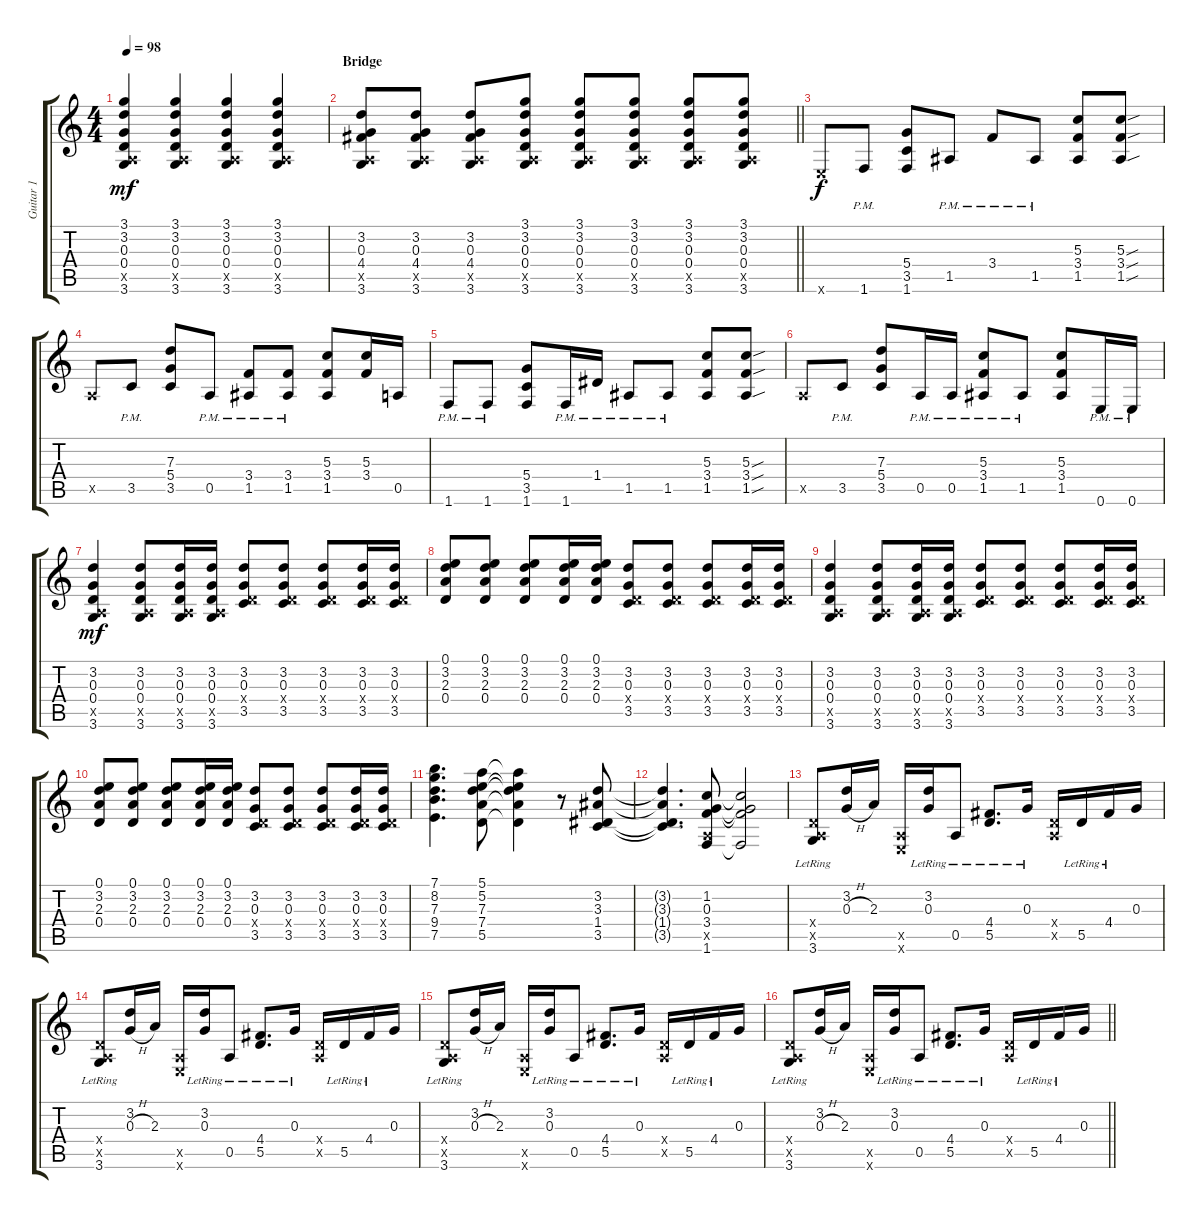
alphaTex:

\track ("Guitar 1" "Guitar 1") {instrument acousticguitarsteel}
\staff {score tabs}
\tuning (E4 B3 G3 D3 A2 E2) {hide}
\ts (4 4)
\tempo 98
\clef g2
\ks c
(3.1 3.2 0.3 0.4 0.5{x} 3.6).4{dy mf} (3.1 3.2 0.3 0.4 0.5{x} 3.6).4 (3.1 3.2 0.3 0.4 0.5{x} 3.6).4 (3.1 3.2 0.3 0.4 0.5{x} 3.6).4 |
\section ("" "Bridge")
\barLineRight lightlight
(3.2 0.3 4.4 0.5{x} 3.6).8 (3.2 0.3 4.4 0.5{x} 3.6).8 (3.2 0.3 4.4 0.5{x} 3.6).8 (3.1 3.2 0.3 0.4 0.5{x} 3.6).8 (3.1 3.2 0.3 0.4 0.5{x} 3.6).8 (3.1 3.2 0.3 0.4 0.5{x} 3.6).8 (3.1 3.2 0.3 0.4 0.5{x} 3.6).8 (3.1 3.2 0.3 0.4 0.5{x} 3.6).8 |
0.6{x}.8{dy f} 1.6{pm}.8 (5.4 3.5 1.6).8 1.5{pm}.8 3.4{pm}.8 1.5{pm}.8 (5.3 3.4 1.5).8 (5.3{sou} 3.4{sou} 1.5{sou}).8 |
0.5{x}.8 3.5{pm}.8 (7.3 5.4 3.5).8 0.5{pm}.8 (3.4{pm} 1.5{pm}).8 (3.4{pm} 1.5{pm}).8 (5.3 3.4 1.5).8 (5.3 3.4).16 0.5.16 |
1.6{pm}.8 1.6{pm}.8 (5.4 3.5 1.6).8 1.6{pm}.16 1.4{pm}.16 1.5{pm}.8 1.5{pm}.8 (5.3 3.4 1.5).8 (5.3{sou} 3.4{sou} 1.5{sou}).8 |
0.5{x}.8 3.5{pm}.8 (7.3 5.4 3.5).8 0.5{pm}.16 0.5{pm}.16 (5.3{pm} 3.4{pm} 1.5{pm}).8 1.5{pm}.8 (5.3 3.4 1.5).8 0.6{pm}.16 0.6{pm}.16 |
(3.2 0.3 0.4 0.5{x} 3.6).4{dy mf} (3.2 0.3 0.4 0.5{x} 3.6).8 (3.2 0.3 0.4 0.5{x} 3.6).16 (3.2 0.3 0.4 0.5{x} 3.6).16 (3.2 0.3 0.4{x} 3.5).8 (3.2 0.3 0.4{x} 3.5).8 (3.2 0.3 0.4{x} 3.5).8 (3.2 0.3 0.4{x} 3.5).16 (3.2 0.3 0.4{x} 3.5).16 |
(0.1 3.2 2.3 0.4).8 (0.1 3.2 2.3 0.4).8 (0.1 3.2 2.3 0.4).8 (0.1 3.2 2.3 0.4).16 (0.1 3.2 2.3 0.4).16 (3.2 0.3 0.4{x} 3.5).8 (3.2 0.3 0.4{x} 3.5).8 (3.2 0.3 0.4{x} 3.5).8 (3.2 0.3 0.4{x} 3.5).16 (3.2 0.3 0.4{x} 3.5).16 |
(3.2 0.3 0.4 0.5{x} 3.6).4 (3.2 0.3 0.4 0.5{x} 3.6).8 (3.2 0.3 0.4 0.5{x} 3.6).16 (3.2 0.3 0.4 0.5{x} 3.6).16 (3.2 0.3 0.4{x} 3.5).8 (3.2 0.3 0.4{x} 3.5).8 (3.2 0.3 0.4{x} 3.5).8 (3.2 0.3 0.4{x} 3.5).16 (3.2 0.3 0.4{x} 3.5).16 |
(0.1 3.2 2.3 0.4).8 (0.1 3.2 2.3 0.4).8 (0.1 3.2 2.3 0.4).8 (0.1 3.2 2.3 0.4).16 (0.1 3.2 2.3 0.4).16 (3.2 0.3 0.4{x} 3.5).8 (3.2 0.3 0.4{x} 3.5).8 (3.2 0.3 0.4{x} 3.5).8 (3.2 0.3 0.4{x} 3.5).16 (3.2 0.3 0.4{x} 3.5).16 |
(7.1 8.2 7.3 9.4 7.5).4{d} (5.1 5.2 7.3 7.4 5.5).8 (5.1{t} 5.2{t} 7.3{t} 7.4{t} 5.5{t}).4 r.8 (3.2 3.3 1.4 3.5).8 |
(3.2{t} 3.3{t} 1.4{t} 3.5{t}).4{d} (1.2 0.3 3.4 0.5{x} 1.6).8 (1.2{t} 0.3{t} 3.4{t} 1.6{t}).2 |
(0.4{x} 0.5{x} 3.6{lr}).8 (3.2 0.3{h}).16 2.3.16 (0.5{x} 0.6{x}).16 (3.2{lr} 0.3{lr}).16 0.5{lr}.8 (4.4{lr} 5.5{lr}).8{d} 0.3{lr}.16 (0.4{x} 0.5{x}).16 5.5{lr}.16 4.4{lr}.16 0.3.16 |
(0.4{x} 0.5{x} 3.6{lr}).8 (3.2 0.3{h}).16 2.3.16 (0.5{x} 0.6{x}).16 (3.2{lr} 0.3{lr}).16 0.5{lr}.8 (4.4{lr} 5.5{lr}).8{d} 0.3{lr}.16 (0.4{x} 0.5{x}).16 5.5{lr}.16 4.4{lr}.16 0.3.16 |
(0.4{x} 0.5{x} 3.6{lr}).8 (3.2 0.3{h}).16 2.3.16 (0.5{x} 0.6{x}).16 (3.2{lr} 0.3{lr}).16 0.5{lr}.8 (4.4{lr} 5.5{lr}).8{d} 0.3{lr}.16 (0.4{x} 0.5{x}).16 5.5{lr}.16 4.4{lr}.16 0.3.16 |
\barLineRight lightlight
(0.4{x} 0.5{x} 3.6{lr}).8 (3.2 0.3{h}).16 2.3.16 (0.5{x} 0.6{x}).16 (3.2{lr} 0.3{lr}).16 0.5{lr}.8 (4.4{lr} 5.5{lr}).8{d} 0.3{lr}.16 (0.4{x} 0.5{x}).16 5.5{lr}.16 4.4{lr}.16 0.3.16
